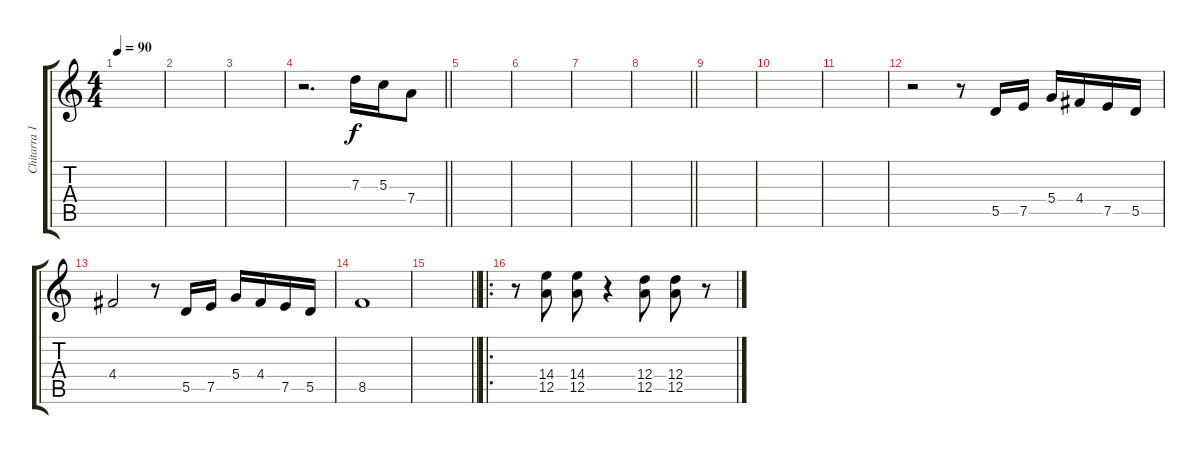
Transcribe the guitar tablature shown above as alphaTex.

\track ("Chitarra 1" "Chitarra 1") {instrument distortionguitar}
\staff {score tabs}
\tuning (E4 B3 G3 D3 A2 E2) {hide}
\ts (4 4)
\tempo 90
\clef g2
\ks c
|
|
|
\barLineRight lightlight
r.2{d} 7.3.16 5.3.16 7.4.8 |
|
|
|
\barLineRight lightlight
|
|
|
|
r.2 r.8 5.5.16 7.5.16 5.4.16 4.4.16 7.5.16 5.5.16 |
4.4.2 r.8 5.5.16 7.5.16 5.4.16 4.4.16 7.5.16 5.5.16 |
8.5.1 |
\barLineRight lightlight
|
\ro
r.8 (14.4 12.5).8 (14.4 12.5).8 r.4 (12.4 12.5).8 (12.4 12.5).8 r.8
